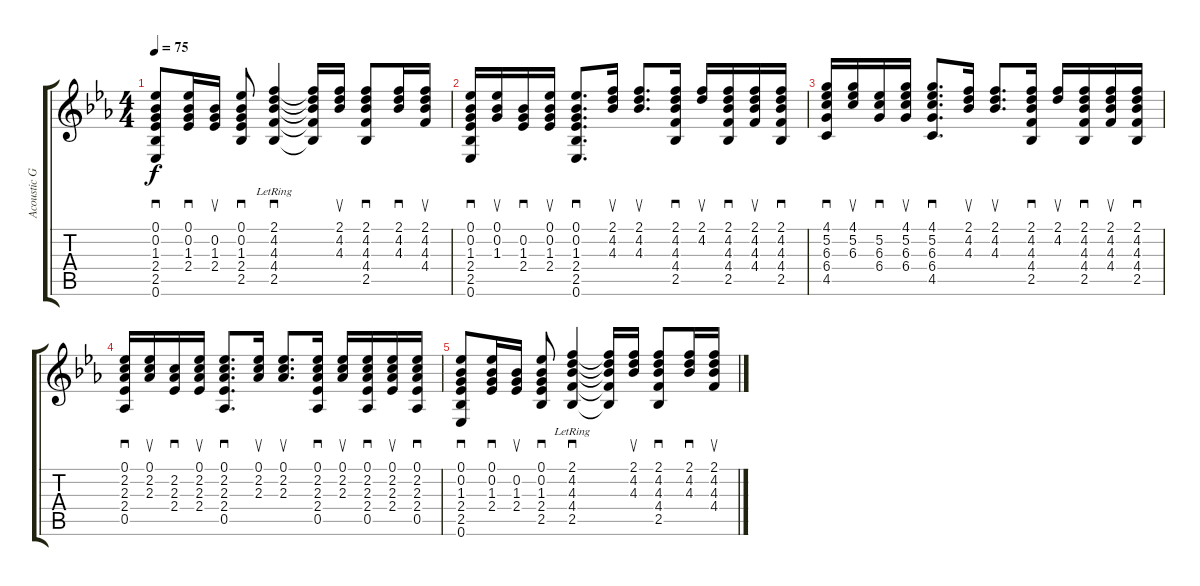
\track ("Acoustic Guitar" "Acoustic G") {instrument acousticguitarsteel}
\staff {score tabs}
\tuning (Eb4 Bb3 Gb3 Db3 Ab2 Eb2) {hide}
\ts (4 4)
\tempo 75
\clef g2
\ks eb
(0.1 0.2 1.3 2.4 2.5 0.6).8{sd dy f} (0.1 0.2 1.3 2.4).16{sd} (0.2 1.3 2.4).16{su} (0.1 0.2 1.3 2.4 2.5).8{sd} (2.1{lr} 4.2{lr} 4.3{lr} 4.4{lr} 2.5{lr}).4{sd} (2.1{t} 4.2{t} 4.3{t} 4.4{t} 2.5{t}).16 (2.1 4.2 4.3).16{su} (2.1 4.2 4.3 4.4 2.5).8{sd} (2.1 4.2 4.3).16{sd} (2.1 4.2 4.3 4.4).16{su} |
(0.1 0.2 1.3 2.4 2.5 0.6).16{sd} (0.1 0.2 1.3).16{su} (0.2 1.3 2.4).16{sd} (0.1 0.2 1.3 2.4).16{su} (0.1 0.2 1.3 2.4 2.5 0.6).8{d sd} (2.1 4.2 4.3).16{su} (2.1 4.2 4.3).8{d su} (2.1 4.2 4.3 4.4 2.5).16{sd} (2.1 4.2).16{su} (2.1 4.2 4.3 4.4 2.5).16{sd} (2.1 4.2 4.3 4.4).16{su} (2.1 4.2 4.3 4.4 2.5).16{sd} |
(4.1 5.2 6.3 6.4 4.5).16{sd} (4.1 5.2 6.3).16{su} (5.2 6.3 6.4).16{sd} (4.1 5.2 6.3 6.4).16{su} (4.1 5.2 6.3 6.4 4.5).8{d sd} (2.1 4.2 4.3).16{su} (2.1 4.2 4.3).8{d su} (2.1 4.2 4.3 4.4 2.5).16{sd} (2.1 4.2).16{su} (2.1 4.2 4.3 4.4 2.5).16{sd} (2.1 4.2 4.3 4.4).16{su} (2.1 4.2 4.3 4.4 2.5).16{sd} |
(0.1 2.2 2.3 2.4 0.5).16{sd} (0.1 2.2 2.3).16{su} (2.2 2.3 2.4).16{sd} (0.1 2.2 2.3 2.4).16{su} (0.1 2.2 2.3 2.4 0.5).8{d sd} (0.1 2.2 2.3).16{su} (0.1 2.2 2.3).8{d su} (0.1 2.2 2.3 2.4 0.5).16{sd} (0.1 2.2 2.3).16{su} (0.1 2.2 2.3 2.4 0.5).16{sd} (0.1 2.2 2.3 2.4).16{su} (0.1 2.2 2.3 2.4 0.5).16{sd} |
(0.1 0.2 1.3 2.4 2.5 0.6).8{sd} (0.1 0.2 1.3 2.4).16{sd} (0.2 1.3 2.4).16{su} (0.1 0.2 1.3 2.4 2.5).8{sd} (2.1{lr} 4.2{lr} 4.3{lr} 4.4{lr} 2.5{lr}).4{sd} (2.1{t} 4.2{t} 4.3{t} 4.4{t} 2.5{t}).16 (2.1 4.2 4.3).16{su} (2.1 4.2 4.3 4.4 2.5).8{sd} (2.1 4.2 4.3).16{sd} (2.1 4.2 4.3 4.4).16{su}
